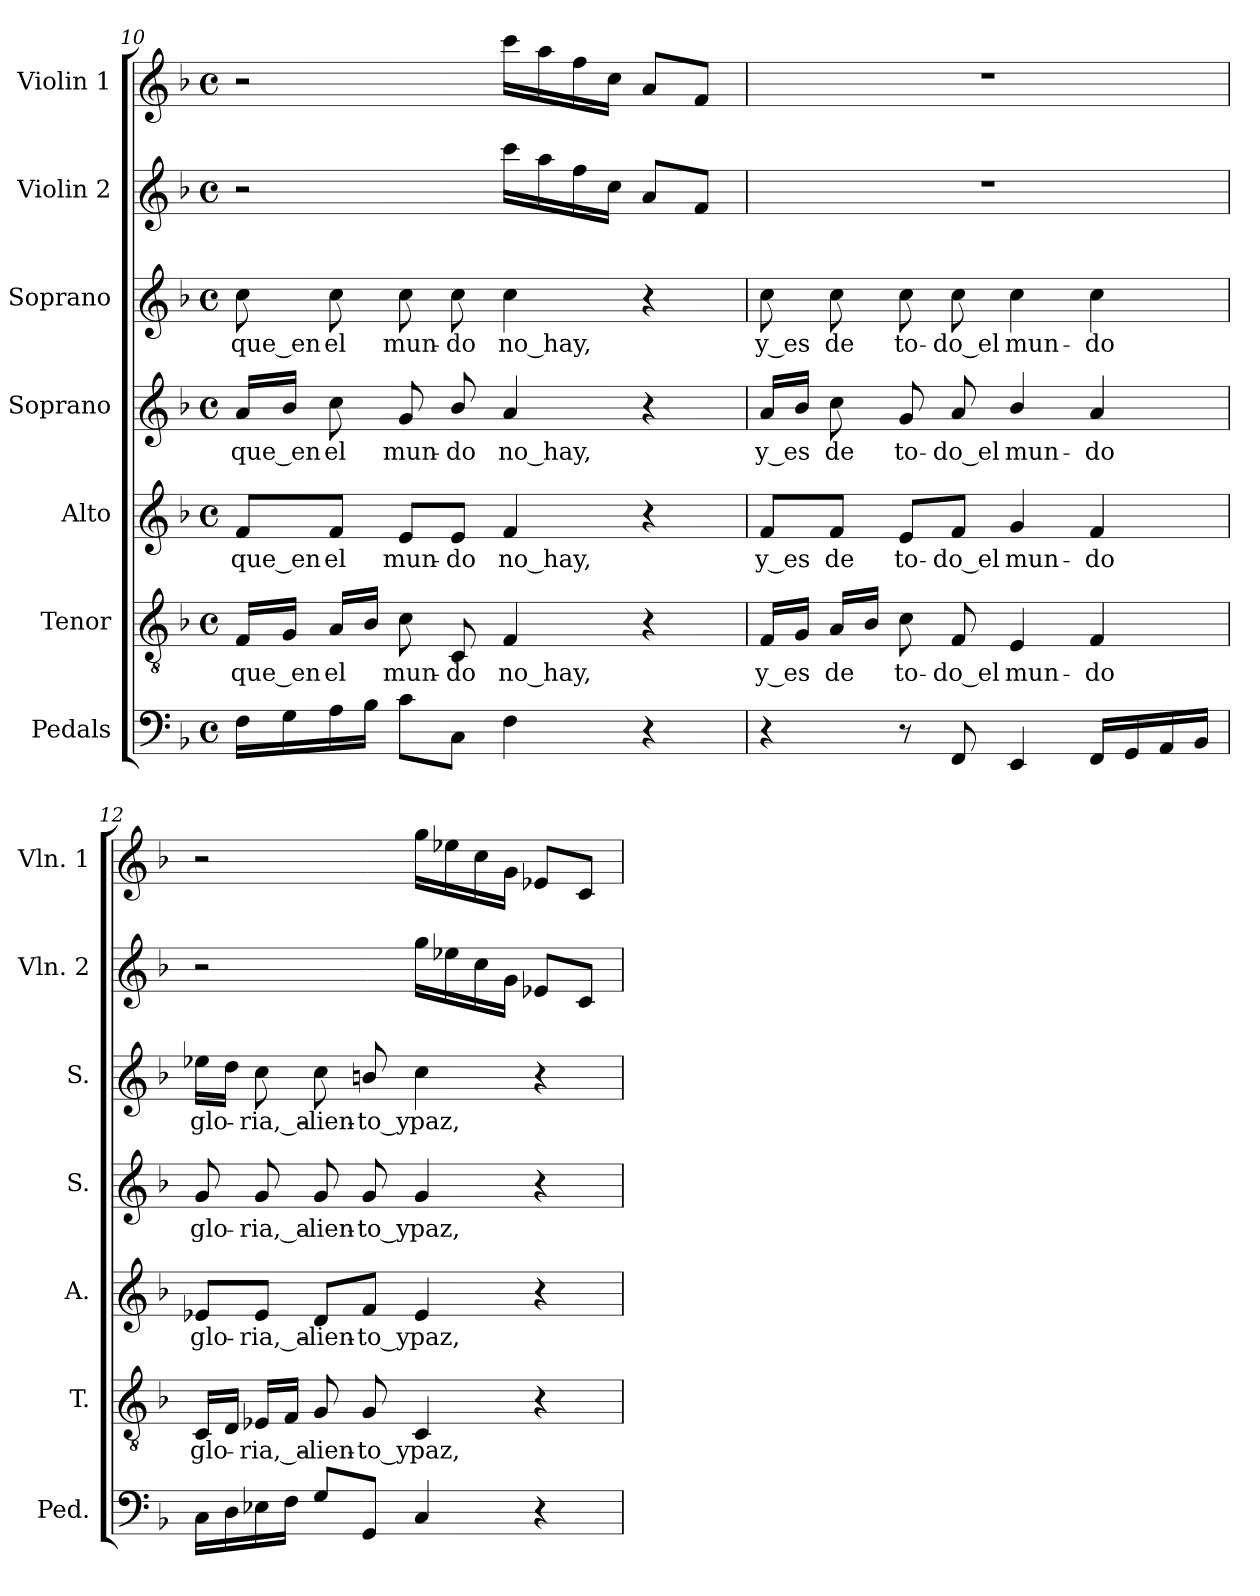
**kern	**kern	**text	**kern	**text	**kern	**text	**kern	**text	**kern	**kern
*part7	*part6	*part6	*part5	*part5	*part4	*part4	*part3	*part3	*part2	*part1
*staff7	*staff6	*staff6	*staff5	*staff5	*staff4	*staff4	*staff3	*staff3	*staff2	*staff1
*I"Pedals	*I"Tenor	*	*I"Alto	*	*I"Soprano	*	*I"Soprano	*	*I"Violin 2	*I"Violin 1
*I'Ped.	*I'T.	*	*I'A.	*	*I'S.	*	*I'S.	*	*I'Vln. 2	*I'Vln. 1
*clefF4	*clefGv2	*	*clefG2	*	*clefG2	*	*clefG2	*	*clefG2	*clefG2
*	*ITrd7c12	*	*	*	*	*	*	*	*	*
*k[b-]	*k[b-]	*	*k[b-]	*	*k[b-]	*	*k[b-]	*	*k[b-]	*k[b-]
*F:	*F:	*	*F:	*	*F:	*	*F:	*	*F:	*F:
*M4/4	*M4/4	*	*M4/4	*	*M4/4	*	*M4/4	*	*M4/4	*M4/4
*met(c)	*met(c)	*	*met(c)	*	*met(c)	*	*met(c)	*	*met(c)	*met(c)
=10	=10	=10	=10	=10	=10	=10	=10	=10	=10	=10
!	!	!LO:LY:b:color=#000000	!	!	!	!	!	!	!	!
!	!	!	!	!LO:LY:b:color=#000000	!	!	!	!	!	!
!	!	!	!	!	!	!LO:LY:b:color=#000000	!	!	!	!
!	!	!	!	!	!	!	!	!LO:LY:b:color=#000000	!	!
16Fi\LL	16FFi/LL	que_en	8fi/L	que_en	16ai/LL	que_en	8cci\	que_en	2r	2r
16Gi\	16GGi/JJ	.	.	.	16b-i/JJ	.	.	.	.	.
!	!	!LO:LY:b:color=#000000	!	!	!	!	!	!	!	!
!	!	!	!	!LO:LY:b:color=#000000	!	!	!	!	!	!
!	!	!	!	!	!	!LO:LY:b:color=#000000	!	!	!	!
!	!	!	!	!	!	!	!	!LO:LY:b:color=#000000	!	!
16Ai\	16AAi/LL	el	8fi/J	el	8cci\	el	8cci\	el	.	.
16B-i\JJ	16BB-i/JJ	.	.	.	.	.	.	.	.	.
!	!	!LO:LY:b:color=#000000	!	!	!	!	!	!	!	!
!	!	!	!	!LO:LY:b:color=#000000	!	!	!	!	!	!
!	!	!	!	!	!	!LO:LY:b:color=#000000	!	!	!	!
!	!	!	!	!	!	!	!	!LO:LY:b:color=#000000	!	!
8ci\L	8Ci\	mun-	8ei/L	mun-	8gi/	mun-	8cci\	mun-	.	.
!	!	!LO:LY:b:color=#000000	!	!	!	!	!	!	!	!
!	!	!	!	!LO:LY:b:color=#000000	!	!	!	!	!	!
!	!	!	!	!	!	!LO:LY:b:color=#000000	!	!	!	!
!	!	!	!	!	!	!	!	!LO:LY:b:color=#000000	!	!
8Ci\J	8CCi/	-do	8ei/J	-do	8b-i/	-do	8cci\	-do	.	.
!	!	!LO:LY:b:color=#000000	!	!	!	!	!	!	!	!
!	!	!	!	!LO:LY:b:color=#000000	!	!	!	!	!	!
!	!	!	!	!	!	!LO:LY:b:color=#000000	!	!	!	!
!	!	!	!	!	!	!	!	!LO:LY:b:color=#000000	!	!
4Fi\	4FFi/	no_hay,	4fi/	no_hay,	4ai/	no_hay,	4cci\	no_hay,	16ccci\LL	16ccci\LL
.	.	.	.	.	.	.	.	.	16aai\	16aai\
.	.	.	.	.	.	.	.	.	16ffi\	16ffi\
.	.	.	.	.	.	.	.	.	16cci\JJ	16cci\JJ
4r	4r	.	4r	.	4r	.	4r	.	8ai/L	8ai/L
.	.	.	.	.	.	.	.	.	8fi/J	8fi/J
=11	=11	=11	=11	=11	=11	=11	=11	=11	=11	=11
!	!	!LO:LY:b:color=#000000	!	!	!	!	!	!	!	!
!	!	!	!	!LO:LY:b:color=#000000	!	!	!	!	!	!
!	!	!	!	!	!	!LO:LY:b:color=#000000	!	!	!	!
!	!	!	!	!	!	!	!	!LO:LY:b:color=#000000	!	!
4r	16FFi/LL	y_es	8fi/L	y_es	16ai/LL	y_es	8cci\	y_es	1r	1r
.	16GGi/JJ	.	.	.	16b-i/JJ	.	.	.	.	.
!	!	!LO:LY:b:color=#000000	!	!	!	!	!	!	!	!
!	!	!	!	!LO:LY:b:color=#000000	!	!	!	!	!	!
!	!	!	!	!	!	!LO:LY:b:color=#000000	!	!	!	!
!	!	!	!	!	!	!	!	!LO:LY:b:color=#000000	!	!
.	16AAi/LL	de	8fi/J	de	8cci\	de	8cci\	de	.	.
.	16BB-i/JJ	.	.	.	.	.	.	.	.	.
!	!	!LO:LY:b:color=#000000	!	!	!	!	!	!	!	!
!	!	!	!	!LO:LY:b:color=#000000	!	!	!	!	!	!
!	!	!	!	!	!	!LO:LY:b:color=#000000	!	!	!	!
!	!	!	!	!	!	!	!	!LO:LY:b:color=#000000	!	!
8r	8Ci\	to-	8ei/L	to-	8gi/	to-	8cci\	to-	.	.
!	!	!LO:LY:b:color=#000000	!	!	!	!	!	!	!	!
!	!	!	!	!LO:LY:b:color=#000000	!	!	!	!	!	!
!	!	!	!	!	!	!LO:LY:b:color=#000000	!	!	!	!
!	!	!	!	!	!	!	!	!LO:LY:b:color=#000000	!	!
8FFi/	8FFi/	-do_el	8fi/J	-do_el	8ai/	-do_el	8cci\	-do_el	.	.
!	!	!LO:LY:b:color=#000000	!	!	!	!	!	!	!	!
!	!	!	!	!LO:LY:b:color=#000000	!	!	!	!	!	!
!	!	!	!	!	!	!LO:LY:b:color=#000000	!	!	!	!
!	!	!	!	!	!	!	!	!LO:LY:b:color=#000000	!	!
4EEi/	4EEi/	mun-	4gi/	mun-	4b-i/	mun-	4cci\	mun-	.	.
!	!	!LO:LY:b:color=#000000	!	!	!	!	!	!	!	!
!	!	!	!	!LO:LY:b:color=#000000	!	!	!	!	!	!
!	!	!	!	!	!	!LO:LY:b:color=#000000	!	!	!	!
!	!	!	!	!	!	!	!	!LO:LY:b:color=#000000	!	!
16FFi/LL	4FFi/	-do	4fi/	-do	4ai/	-do	4cci\	-do	.	.
16GGi/	.	.	.	.	.	.	.	.	.	.
16AAi/	.	.	.	.	.	.	.	.	.	.
16BB-i/JJ	.	.	.	.	.	.	.	.	.	.
!!LO:LB:g=z
=12	=12	=12	=12	=12	=12	=12	=12	=12	=12	=12
!	!	!LO:LY:b:color=#000000	!	!	!	!	!	!	!	!
!	!	!	!	!LO:LY:b:color=#000000	!	!	!	!	!	!
!	!	!	!	!	!	!LO:LY:b:color=#000000	!	!	!	!
!	!	!	!	!	!	!	!	!LO:LY:b:color=#000000	!	!
16Ci\LL	16CCi/LL	glo-	8e-Xi/L	glo-	8gi/	glo-	16ee-Xi\LL	glo-	2r	2r
16Di\	16DDi/JJ	.	.	.	.	.	16ddi\JJ	.	.	.
!	!	!LO:LY:b:color=#000000	!	!	!	!	!	!	!	!
!	!	!	!	!LO:LY:b:color=#000000	!	!	!	!	!	!
!	!	!	!	!	!	!LO:LY:b:color=#000000	!	!	!	!
!	!	!	!	!	!	!	!	!LO:LY:b:color=#000000	!	!
16E-Xi\	16EE-Xi/LL	-ria,_a-	8e-i/J	-ria,_a-	8gi/	-ria,_a-	8cci\	-ria,_a-	.	.
16Fi\JJ	16FFi/JJ	.	.	.	.	.	.	.	.	.
!	!	!LO:LY:b:color=#000000	!	!	!	!	!	!	!	!
!	!	!	!	!LO:LY:b:color=#000000	!	!	!	!	!	!
!	!	!	!	!	!	!LO:LY:b:color=#000000	!	!	!	!
!	!	!	!	!	!	!	!	!LO:LY:b:color=#000000	!	!
8Gi/L	8GGi/	-lien-	8di/L	-lien-	8gi/	-lien-	8cci\	-lien-	.	.
!	!	!LO:LY:b:color=#000000	!	!	!	!	!	!	!	!
!	!	!	!	!LO:LY:b:color=#000000	!	!	!	!	!	!
!	!	!	!	!	!	!LO:LY:b:color=#000000	!	!	!	!
!	!	!	!	!	!	!	!	!LO:LY:b:color=#000000	!	!
8GGi/J	8GGi/	-to_y	8fi/J	-to_y	8gi/	-to_y	8bni/	-to_y	.	.
!	!	!LO:LY:b:color=#000000	!	!	!	!	!	!	!	!
!	!	!	!	!LO:LY:b:color=#000000	!	!	!	!	!	!
!	!	!	!	!	!	!LO:LY:b:color=#000000	!	!	!	!
!	!	!	!	!	!	!	!	!LO:LY:b:color=#000000	!	!
4Ci/	4CCi/	paz,	4e-i/	paz,	4gi/	paz,	4cci\	paz,	16ggi\LL	16ggi\LL
.	.	.	.	.	.	.	.	.	16ee-Xi\	16ee-Xi\
.	.	.	.	.	.	.	.	.	16cci\	16cci\
.	.	.	.	.	.	.	.	.	16gi\JJ	16gi\JJ
4r	4r	.	4r	.	4r	.	4r	.	8e-Xi/L	8e-Xi/L
.	.	.	.	.	.	.	.	.	8ci/J	8ci/J
=	=	=	=	=	=	=	=	=	=	=
*-	*-	*-	*-	*-	*-	*-	*-	*-	*-	*-
